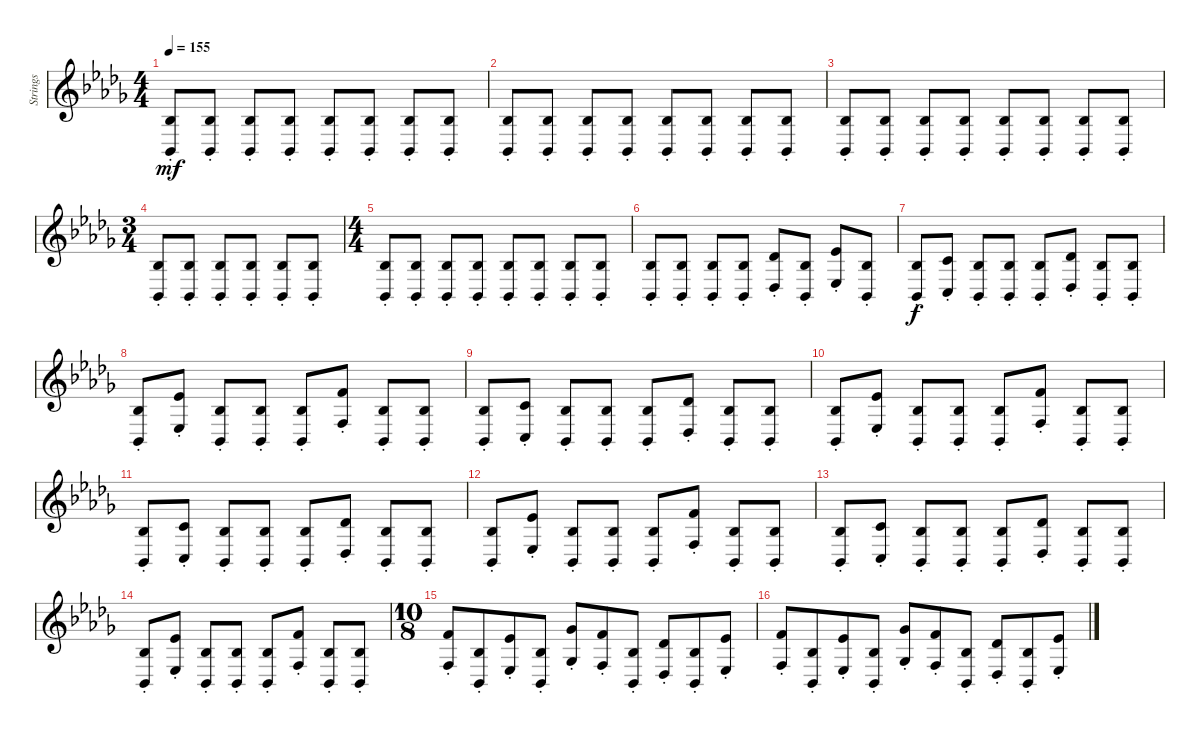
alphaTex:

\track ("Strings" "Strings") {instrument stringensemble1}
\staff {score}
\tuning (D4 A3 F3 C3 G2 D2) {hide}
\ts (4 4)
\tempo 155
\clef g2
\ks bbminor
(5.3{st} 3.5{st}).8{dy mf} (5.3{st} 3.5{st}).8 (5.3{st} 3.5{st}).8 (5.3{st} 3.5{st}).8 (5.3{st} 3.5{st}).8 (5.3{st} 3.5{st}).8 (5.3{st} 3.5{st}).8 (5.3{st} 3.5{st}).8 |
(5.3{st} 3.5{st}).8 (5.3{st} 3.5{st}).8 (5.3{st} 3.5{st}).8 (5.3{st} 3.5{st}).8 (5.3{st} 3.5{st}).8 (5.3{st} 3.5{st}).8 (5.3{st} 3.5{st}).8 (5.3{st} 3.5{st}).8 |
(5.3{st} 3.5{st}).8 (5.3{st} 3.5{st}).8 (5.3{st} 3.5{st}).8 (5.3{st} 3.5{st}).8 (5.3{st} 3.5{st}).8 (5.3{st} 3.5{st}).8 (5.3{st} 3.5{st}).8 (5.3{st} 3.5{st}).8 |
\ts (3 4)
(5.3{st} 3.5{st}).8 (5.3{st} 3.5{st}).8 (5.3{st} 3.5{st}).8 (5.3{st} 3.5{st}).8 (5.3{st} 3.5{st}).8 (5.3{st} 3.5{st}).8 |
\ts (4 4)
(5.3{st} 3.5{st}).8 (5.3{st} 3.5{st}).8 (5.3{st} 3.5{st}).8 (5.3{st} 3.5{st}).8 (5.3{st} 3.5{st}).8 (5.3{st} 3.5{st}).8 (5.3{st} 3.5{st}).8 (5.3{st} 3.5{st}).8 |
(5.3{st} 3.5{st}).8 (5.3{st} 3.5{st}).8 (5.3{st} 3.5{st}).8 (5.3{st} 3.5{st}).8 (8.3{st} 6.5{st}).8 (5.3{st} 3.5{st}).8 (10.3{st} 8.5{st}).8 (5.3{st} 3.5{st}).8 |
(5.3{st} 3.5{st}).8{dy f} (7.3{st} 5.5{st}).8 (5.3{st} 3.5{st}).8 (5.3{st} 3.5{st}).8 (5.3{st} 3.5{st}).8 (8.3{st} 6.5{st}).8 (5.3{st} 3.5{st}).8 (5.3{st} 3.5{st}).8 |
(5.3{st} 3.5{st}).8 (10.3{st} 8.5{st}).8 (5.3{st} 3.5{st}).8 (5.3{st} 3.5{st}).8 (5.3{st} 3.5{st}).8 (12.3{st} 10.5{st}).8 (5.3{st} 3.5{st}).8 (5.3{st} 3.5{st}).8 |
(5.3{st} 3.5{st}).8 (7.3{st} 5.5{st}).8 (5.3{st} 3.5{st}).8 (5.3{st} 3.5{st}).8 (5.3{st} 3.5{st}).8 (8.3{st} 6.5{st}).8 (5.3{st} 3.5{st}).8 (5.3{st} 3.5{st}).8 |
(5.3{st} 3.5{st}).8 (10.3{st} 8.5{st}).8 (5.3{st} 3.5{st}).8 (5.3{st} 3.5{st}).8 (5.3{st} 3.5{st}).8 (12.3{st} 10.5{st}).8 (5.3{st} 3.5{st}).8 (5.3{st} 3.5{st}).8 |
(5.3{st} 3.5{st}).8 (7.3{st} 5.5{st}).8 (5.3{st} 3.5{st}).8 (5.3{st} 3.5{st}).8 (5.3{st} 3.5{st}).8 (8.3{st} 6.5{st}).8 (5.3{st} 3.5{st}).8 (5.3{st} 3.5{st}).8 |
(5.3{st} 3.5{st}).8 (10.3{st} 8.5{st}).8 (5.3{st} 3.5{st}).8 (5.3{st} 3.5{st}).8 (5.3{st} 3.5{st}).8 (12.3{st} 10.5{st}).8 (5.3{st} 3.5{st}).8 (5.3{st} 3.5{st}).8 |
(5.3{st} 3.5{st}).8 (7.3{st} 5.5{st}).8 (5.3{st} 3.5{st}).8 (5.3{st} 3.5{st}).8 (5.3{st} 3.5{st}).8 (8.3{st} 6.5{st}).8 (5.3{st} 3.5{st}).8 (5.3{st} 3.5{st}).8 |
(5.3{st} 3.5{st}).8 (10.3{st} 8.5{st}).8 (5.3{st} 3.5{st}).8 (5.3{st} 3.5{st}).8 (5.3{st} 3.5{st}).8 (12.3{st} 10.5{st}).8 (5.3{st} 3.5{st}).8 (5.3{st} 3.5{st}).8 |
\ts (10 8)
(12.3{st} 10.5{st}).8 (5.3{st} 3.5{st}).8 (10.3{st} 8.5{st}).8 (5.3{st} 3.5{st}).8 (13.3{st} 11.5{st}).8 (12.3{st} 10.5{st}).8 (5.3{st} 3.5{st}).8 (8.3{st} 6.5{st}).8 (5.3{st} 3.5{st}).8 (10.3{st} 8.5{st}).8 |
(12.3{st} 10.5{st}).8 (5.3{st} 3.5{st}).8 (10.3{st} 8.5{st}).8 (5.3{st} 3.5{st}).8 (13.3{st} 11.5{st}).8 (12.3{st} 10.5{st}).8 (5.3{st} 3.5{st}).8 (8.3{st} 6.5{st}).8 (5.3{st} 3.5{st}).8 (10.3{st} 8.5{st}).8
